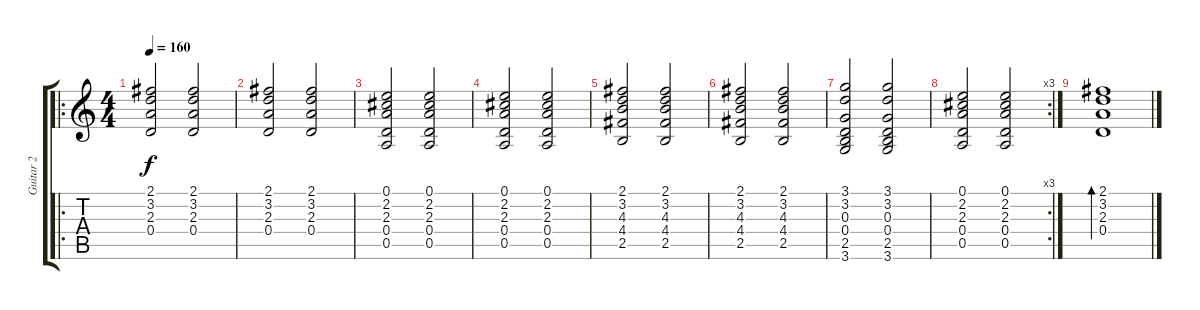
\track ("Guitar 2" "Guitar 2") {instrument acousticguitarnylon}
\staff {score tabs}
\tuning (E4 B3 G3 D3 A2 E2) {hide}
\ro
\ts (4 4)
\tempo 160
\clef g2
\ks c
(2.1 3.2 2.3 0.4).2{dy f} (2.1 3.2 2.3 0.4).2 |
(2.1 3.2 2.3 0.4).2 (2.1 3.2 2.3 0.4).2 |
(0.1 2.2 2.3 0.4 0.5).2 (0.1 2.2 2.3 0.4 0.5).2 |
(0.1 2.2 2.3 0.4 0.5).2 (0.1 2.2 2.3 0.4 0.5).2 |
(2.1 3.2 4.3 4.4 2.5).2 (2.1 3.2 4.3 4.4 2.5).2 |
(2.1 3.2 4.3 4.4 2.5).2 (2.1 3.2 4.3 4.4 2.5).2 |
(3.1 3.2 0.3 0.4 2.5 3.6).2 (3.1 3.2 0.3 0.4 2.5 3.6).2 |
\rc 3
(0.1 2.2 2.3 0.4 0.5).2 (0.1 2.2 2.3 0.4 0.5).2 |
(2.1 3.2 2.3 0.4).1{bd 60}
